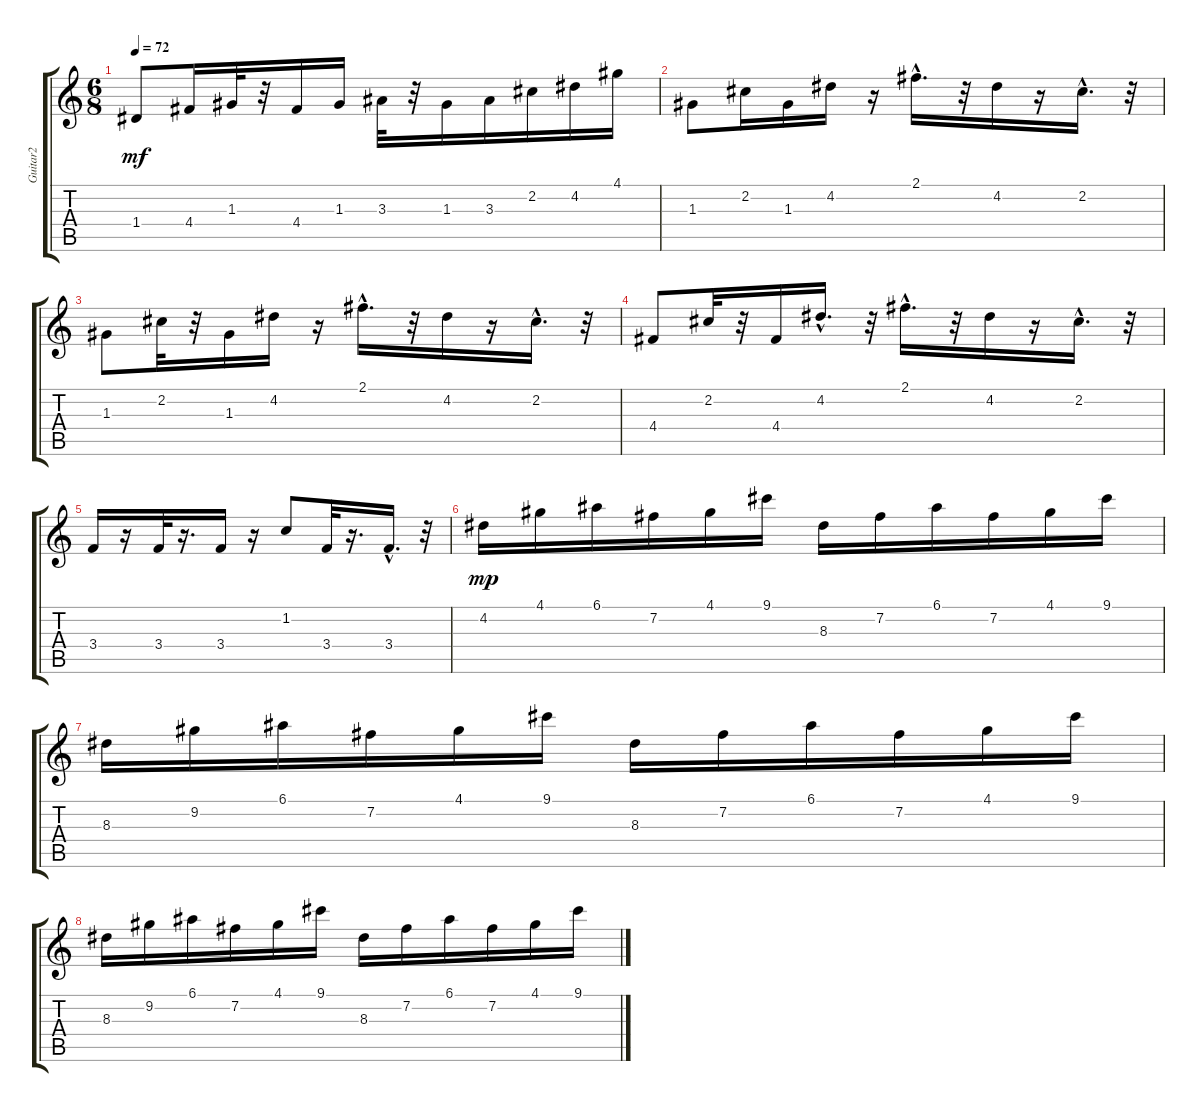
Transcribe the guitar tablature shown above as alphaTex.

\track ("Guitar2" "Guitar2") {instrument acousticguitarnylon}
\staff {score tabs}
\tuning (E4 B3 G3 D3 A2 E2) {hide}
\ts (6 8)
\tempo 72
\clef g2
\ks c
1.4.8{dy mf} 4.4.16 1.3.32 r.32 4.4.16 1.3.16 3.3.32 r.32 1.3.16 3.3.16 2.2.16 4.2.16 4.1.16 |
1.3.8 2.2.16 1.3.16 4.2.16 r.16 2.1{hac}.16{d} r.32 4.2.16 r.16 2.2{hac}.16{d} r.32 |
1.3.8 2.2.32 r.32 1.3.16 4.2.16 r.16 2.1{hac}.16{d} r.32 4.2.16 r.16 2.2{hac}.16{d} r.32 |
4.4.8 2.2.32 r.32 4.4.16 4.2{hac}.16{d} r.32 2.1{hac}.16{d} r.32 4.2.16 r.16 2.2{hac}.16{d} r.32 |
3.4.16 r.16 3.4.32 r.16{d} 3.4.16 r.16 1.2.8 3.4.32 r.16{d} 3.4{hac}.16{d} r.32 |
4.2.16{dy mp} 4.1.16 6.1.16 7.2.16 4.1.16 9.1.16 8.3.16 7.2.16 6.1.16 7.2.16 4.1.16 9.1.16 |
8.3.16 9.2.16 6.1.16 7.2.16 4.1.16 9.1.16 8.3.16 7.2.16 6.1.16 7.2.16 4.1.16 9.1.16 |
8.3.16 9.2.16 6.1.16 7.2.16 4.1.16 9.1.16 8.3.16 7.2.16 6.1.16 7.2.16 4.1.16 9.1.16
